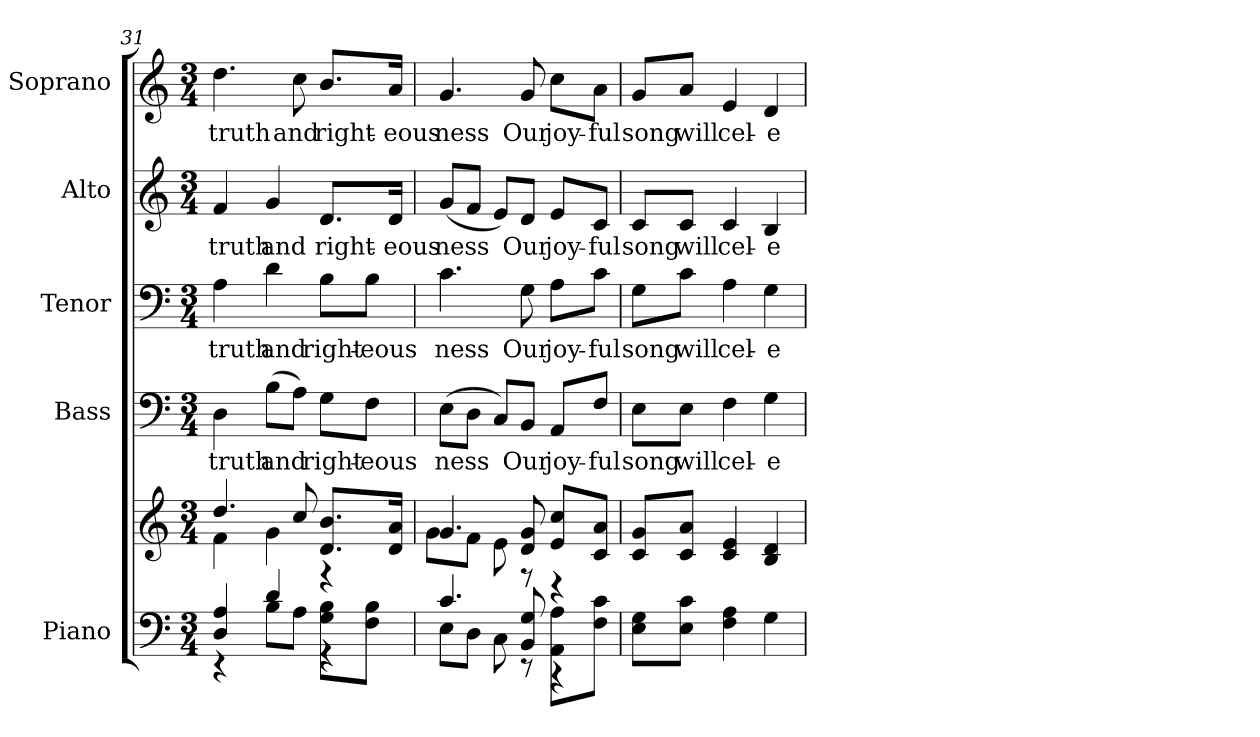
**kern	**kern	**kern	**text	**kern	**text	**kern	**text	**kern	**text
*part5	*part5	*part4	*part4	*part3	*part3	*part2	*part2	*part1	*part1
*staff6	*staff5	*staff4	*staff4	*staff3	*staff3	*staff2	*staff2	*staff1	*staff1
*I"Piano	*	*I"Bass	*	*I"Tenor	*	*I"Alto	*	*I"Soprano	*
*I'Pno.	*	*I'B.	*	*I'T.	*	*I'A.	*	*I'S.	*
!!LO:PB:g=z
*clefF4	*clefG2	*clefF4	*	*clefF4	*	*clefG2	*	*clefG2	*
*k[]	*k[]	*k[]	*	*k[]	*	*k[]	*	*k[]	*
*C:	*C:	*C:	*	*C:	*	*C:	*	*C:	*
*M3/4	*M3/4	*M3/4	*	*M3/4	*	*M3/4	*	*M3/4	*
=31	=31	=31	=31	=31	=31	=31	=31	=31	=31
*^	*^	*	*	*	*	*	*	*	*
!	!	!	!	!	!LO:LY:b:color=#000000	!	!	!	!	!	!
!	!	!	!	!	!	!	!LO:LY:b:color=#000000	!	!	!	!
!	!	!	!	!	!	!	!	!	!LO:LY:b:color=#000000	!	!
!	!	!	!	!	!	!	!	!	!	!	!LO:LY:b:color=#000000
4Di/ 4Ai	4r	4.ddi/	4fi\	4Di\	truth	4Ai\	truth	4fi/	truth	4.ddi\	truth
!	!	!	!	!	!LO:LY:b:color=#000000	!	!	!	!	!	!
!	!	!	!	!	!	!	!LO:LY:b:color=#000000	!	!	!	!
!	!	!	!	!	!	!	!	!	!LO:LY:b:color=#000000	!	!
4di/	8Bi\L	.	4gi\	(8Bi\L	and	4di\	and	4gi/	and	.	.
!	!	!	!	!	!	!	!	!	!	!	!LO:LY:b:color=#000000
.	8Ai\J	8cci/	.	8Ai\J)	.	.	.	.	.	8cci\	and
!	!	!	!	!	!LO:LY:b:color=#000000	!	!	!	!	!	!
!	!	!	!	!	!	!	!LO:LY:b:color=#000000	!	!	!	!
!	!	!	!	!	!	!	!	!	!LO:LY:b:color=#000000	!	!
!	!	!	!	!	!	!	!	!	!	!	!LO:LY:b:color=#000000
8Gi\ 8Bi\L	4r	8.di/ 8.bi/L	4r	8Gi\L	right-	8Bi\L	right-	8.di/L	right-	8.bi/L	right-
!	!	!	!	!	!LO:LY:b:color=#000000	!	!	!	!	!	!
!	!	!	!	!	!	!	!LO:LY:b:color=#000000	!	!	!	!
8Fi\ 8Bi\J	.	.	.	8Fi\J	-eous	8Bi\J	-eous	.	.	.	.
!	!	!	!	!	!	!	!	!	!LO:LY:b:color=#000000	!	!
!	!	!	!	!	!	!	!	!	!	!	!LO:LY:b:color=#000000
.	.	16di/ 16ai/Jk	.	.	.	.	.	16di/Jk	-eous	16ai/Jk	-eous
=32	=32	=32	=32	=32	=32	=32	=32	=32	=32	=32	=32
!	!	!	!	!	!LO:LY:b:color=#000000	!	!	!	!	!	!
!	!	!	!	!	!	!	!LO:LY:b:color=#000000	!	!	!	!
!	!	!	!	!	!	!	!	!	!LO:LY:b:color=#000000	!	!
!	!	!	!	!	!	!	!	!	!	!	!LO:LY:b:color=#000000
4.ci/	8Ei\L	4.gi/	8gi\L	(8Ei\L	ness	4.ci\	ness	(8gi/L	ness	4.gi/	ness
.	8Di\J	.	8fi\J	8Di\J	.	.	.	8fi/J	.	.	.
.	8Ci\	.	8ei\	8Ci/L)	.	.	.	8ei/L)	.	.	.
!	!	!	!	!	!LO:LY:b:color=#000000	!	!	!	!	!	!
!	!	!	!	!	!	!	!LO:LY:b:color=#000000	!	!	!	!
!	!	!	!	!	!	!	!	!	!LO:LY:b:color=#000000	!	!
!	!	!	!	!	!	!	!	!	!	!	!LO:LY:b:color=#000000
8BBi/ 8Gi	8r	8di/ 8gi	8r	8BBi/J	Our	8Gi\	Our	8di/J	Our	8gi/	Our
!	!	!	!	!	!LO:LY:b:color=#000000	!	!	!	!	!	!
!	!	!	!	!	!	!	!LO:LY:b:color=#000000	!	!	!	!
!	!	!	!	!	!	!	!	!	!LO:LY:b:color=#000000	!	!
!	!	!	!	!	!	!	!	!	!	!	!LO:LY:b:color=#000000
8AAi\ 8Ai\L	4r	8ei/ 8cci/L	4r	8AAi/L	joy-	8Ai\L	joy-	8ei/L	joy-	8cci\L	joy-
!	!	!	!	!	!LO:LY:b:color=#000000	!	!	!	!	!	!
!	!	!	!	!	!	!	!LO:LY:b:color=#000000	!	!	!	!
!	!	!	!	!	!	!	!	!	!LO:LY:b:color=#000000	!	!
!	!	!	!	!	!	!	!	!	!	!	!LO:LY:b:color=#000000
8Fi\ 8ci\J	.	8ci/ 8ai/J	.	8Fi/J	-ful	8ci\J	-ful	8ci/J	-ful	8ai\J	-ful
*v	*v	*	*	*	*	*	*	*	*	*	*
*	*v	*v	*	*	*	*	*	*	*	*
!!LO:LB:g=z
=33	=33	=33	=33	=33	=33	=33	=33	=33	=33
!	!	!	!LO:LY:b:color=#000000	!	!	!	!	!	!
!	!	!	!	!	!LO:LY:b:color=#000000	!	!	!	!
!	!	!	!	!	!	!	!LO:LY:b:color=#000000	!	!
!	!	!	!	!	!	!	!	!	!LO:LY:b:color=#000000
8Ei\ 8Gi\L	8ci/ 8gi/L	8Ei\L	song	8Gi\L	song	8ci/L	song	8gi/L	song
!	!	!	!LO:LY:b:color=#000000	!	!	!	!	!	!
!	!	!	!	!	!LO:LY:b:color=#000000	!	!	!	!
!	!	!	!	!	!	!	!LO:LY:b:color=#000000	!	!
!	!	!	!	!	!	!	!	!	!LO:LY:b:color=#000000
8Ei\ 8ci\J	8ci/ 8ai/J	8Ei\J	will	8ci\J	will	8ci/J	will	8ai/J	will
!	!	!	!LO:LY:b:color=#000000	!	!	!	!	!	!
!	!	!	!	!	!LO:LY:b:color=#000000	!	!	!	!
!	!	!	!	!	!	!	!LO:LY:b:color=#000000	!	!
!	!	!	!	!	!	!	!	!	!LO:LY:b:color=#000000
4Fi\ 4Ai	4ci/ 4ei	4Fi\	cel-	4Ai\	cel-	4ci/	cel-	4ei/	cel-
!	!	!	!LO:LY:b:color=#000000	!	!	!	!	!	!
!	!	!	!	!	!LO:LY:b:color=#000000	!	!	!	!
!	!	!	!	!	!	!	!LO:LY:b:color=#000000	!	!
!	!	!	!	!	!	!	!	!	!LO:LY:b:color=#000000
4Gi\	4Bi/ 4di	4Gi\	-e-	4Gi\	-e-	4Bi/	-e-	4di/	-e-
=	=	=	=	=	=	=	=	=	=
*-	*-	*-	*-	*-	*-	*-	*-	*-	*-
